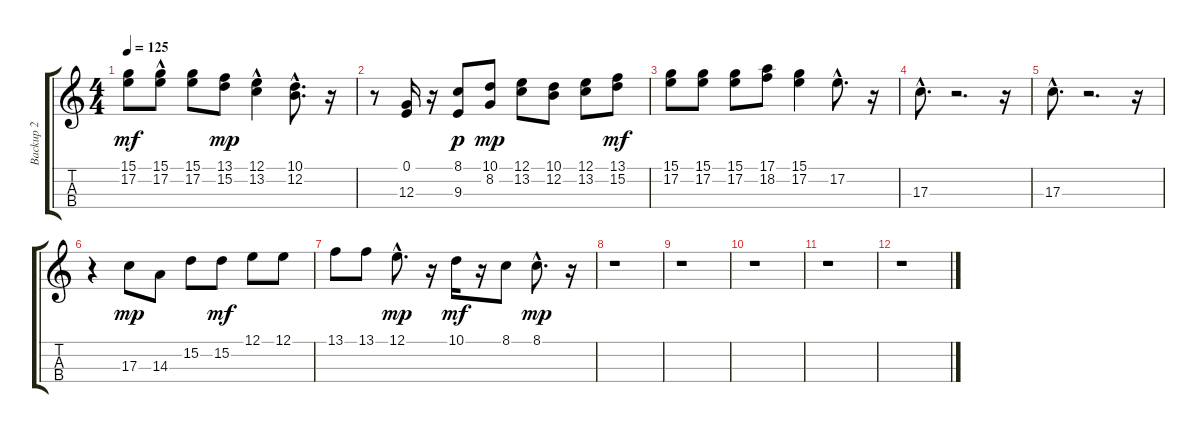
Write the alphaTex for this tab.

\track ("Backup 2" "Backup 2") {instrument clarinet}
\staff {score tabs}
\tuning (E4 B3 G3 D3) {hide}
\ts (4 4)
\tempo 125
\clef g2
\ks c
(15.1 17.2).8{dy mf volume 11} (15.1{hac} 17.2).8{volume 12} (15.1 17.2).8 (13.1 15.2).8{dy mp} (12.1 13.2{hac}).4 (10.1{hac} 12.2{hac}).8{d volume 10} r.16 |
r.8 (0.1 12.3).16{volume 11} r.16 (8.1 9.3).8{dy p volume 12} (10.1 8.2).8{dy mp} (12.1 13.2).8 (10.1 12.2).8 (12.1 13.2).8 (13.1 15.2).8{dy mf} |
(15.1 17.2).8{volume 10} (15.1 17.2).8{volume 12} (15.1 17.2).8 (17.1 18.2).8 (15.1 17.2).4{volume 11} 17.2{hac}.8{d volume 11} r.16 |
17.3{hac}.8{d volume 11} r.2{d} r.16 |
17.3{hac}.8{d volume 11} r.2{d} r.16 |
r.4 17.3.8{dy mp volume 9} 14.3.8{volume 12} 15.2.8 15.2.8{dy mf} 12.1.8 12.1.8 |
13.1.8 13.1.8 12.1{hac}.8{d dy mp volume 12} r.16 10.1.16{dy mf volume 12} r.16 8.1.8{volume 12} 8.1{hac}.8{d dy mp} r.16 |
r.1 |
r.1 |
r.1 |
r.1 |
r.1
